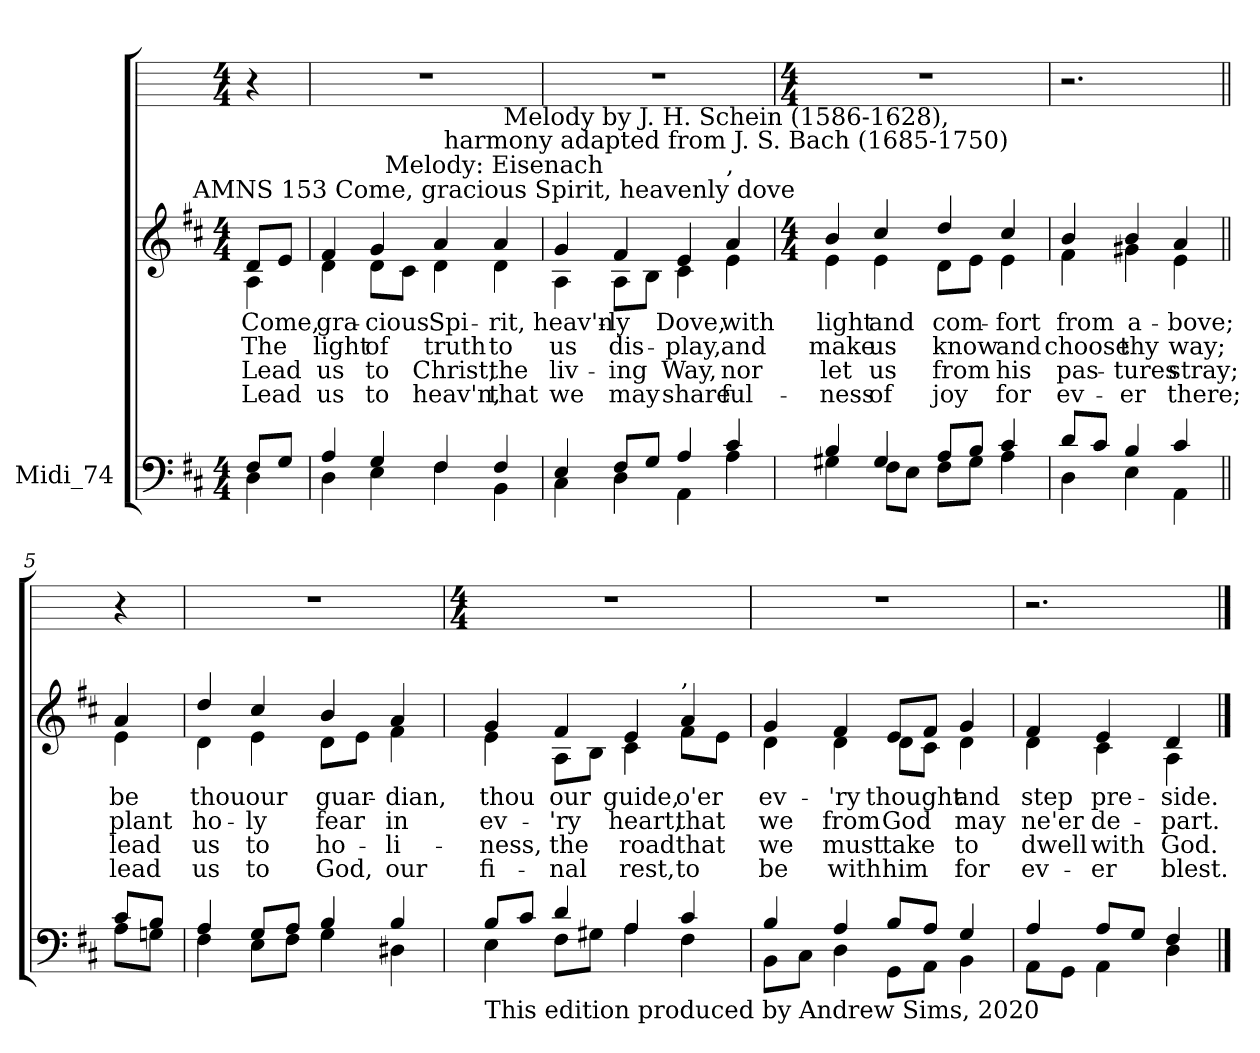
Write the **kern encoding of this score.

**kern	**kern	**text	**text	**text	**text	**kern
*part3	*part2	*part2	*part2	*part2	*part2	*part1
*staff3	*staff2	*staff2	*staff2	*staff2	*staff2	*staff1
*I"Midi_74	*	*	*	*	*	*
*clefF4	*clefG2	*	*	*	*	*
*k[f#c#]	*k[f#c#]	*	*	*	*	*
*D:	*D:	*	*	*	*	*
*M4/4	*M4/4	*	*	*	*	*M4/4
=	=	=	=	=	=	=
*^	*	*	*	*	*	*
!	!	!LO:TX:a:cj:t=S. Browne (1680-1732)\nand others	!	!	!	!	!
!	!	!	!LO:LY:b	!LO:LY:b	!LO:LY:b	!LO:LY:b	!
*	*	*^	*	*	*	*	*
8F#/L	4D\	8d/L	4A\	Come,	The	Lead	Lead	4r
8G/J	.	8e/J	.	.	.	.	.	.
=1	=1	=1	=1	=1	=1	=1	=1	=1
!	!	!	!	!LO:LY:b	!LO:LY:b	!LO:LY:b	!LO:LY:b	!
4A/	4D\	4f#/	4d\	gra-	-light	us	us	1r
!	!	!	!	!LO:LY:b	!LO:LY:b	!LO:LY:b	!LO:LY:b	!
4G/	4E\	4g/	8d\L	cious	of	to	to	.
.	.	.	8c#\J	.	.	.	.	.
!	!	!	!	!LO:LY:b	!LO:LY:b	!LO:LY:b	!LO:LY:b	!
4F#/	4F#\	4a/	4d\	Spi-	-truth	Christ,	heav'n,	.
!	!	!LO:TX:a:cj:t=AMNS 153 Come, gracious Spirit, heavenly dove	!	!	!	!	!	!
!	!	!LO:TX:a:cj:t=Melody&colon; Eisenach	!	!	!	!	!	!
!	!	!	!	!LO:LY:b	!LO:LY:b	!LO:LY:b	!LO:LY:b	!
4F#/	4BB\	4a/	4d\	rit,	to	the	that	.
=2	=2	=2	=2	=2	=2	=2	=2	=2
!	!	!	!	!LO:LY:b	!LO:LY:b	!LO:LY:b	!LO:LY:b	!
4E/	4C#\	4g/	4A\	heav'n-	-us	liv-	-we	1r
!	!	!	!	!LO:LY:b	!LO:LY:b	!LO:LY:b	!LO:LY:b	!
8F#/L	4D\	4f#/	8A\L	ly	dis-	-ing	may	.
8G/J	.	.	8B\J	.	.	.	.	.
!	!	!	!	!LO:LY:b	!LO:LY:b	!LO:LY:b	!LO:LY:b	!
4A/	4AA\	4e/	4c#\	Dove,	play,	Way,	share	.
!	!	!LO:TX:a:t=,	!	!	!	!	!	!
!	!	!LO:TX:a:cj:t=Melody by J. H. Schein (1586-1628),\nharmony adapted from J. S. Bach (1685-1750)	!	!	!	!	!	!
!	!	!	!	!LO:LY:b	!LO:LY:b	!LO:LY:b	!LO:LY:b	!
4c#/	4A\	4a/	4e\	with	and	nor	ful-	.
!!LO:LB:g=z
=3	=3	=3	=3	=3	=3	=3	=3	=3
*	*	*M4/4	*	*	*	*	*	*M4/4
!	!	!	!	!LO:LY:b	!LO:LY:b	!LO:LY:b	!LO:LY:b	!
4B/	4G#X\	4b/	4e\	-light	make	let	ness	1r
!	!	!	!	!LO:LY:b	!LO:LY:b	!LO:LY:b	!LO:LY:b	!
4G#/	8F#\L	4cc#/	4e\	and	us	us	of	.
.	8E\J	.	.	.	.	.	.	.
!	!	!	!	!LO:LY:b	!LO:LY:b	!LO:LY:b	!LO:LY:b	!
8A/L	8F#\L	4dd/	8d\L	com-	-know	from	joy	.
8B/J	8G#\J	.	8e\J	.	.	.	.	.
!	!	!	!	!LO:LY:b	!LO:LY:b	!LO:LY:b	!LO:LY:b	!
4c#/	4A\	4cc#/	4e\	fort	and	his	for	.
=4	=4	=4	=4	=4	=4	=4	=4	=4
!	!	!	!	!LO:LY:b	!LO:LY:b	!LO:LY:b	!LO:LY:b	!
8d/L	4D\	4b/	4f#\	from	choose	pas-	-ev-	2.r
8c#/J	.	.	.	.	.	.	.	.
!	!	!	!	!LO:LY:b	!LO:LY:b	!LO:LY:b	!LO:LY:b	!
4B/	4E\	4b/	4g#X\	-a-	-thy	tures	er	.
!	!	!	!	!LO:LY:b	!LO:LY:b	!LO:LY:b	!LO:LY:b	!
4c#/	4AA\	4a/	4e\	bove;	way;	stray;	there;	.
=5||	=5||	=5||	=5||	=5||	=5||	=5||	=5||	=5||
!	!	!	!	!LO:LY:b	!LO:LY:b	!LO:LY:b	!LO:LY:b	!
8c#/L	8A\L	4a/	4e\	be	plant	lead	lead	4r
8B/J	8Gn\J	.	.	.	.	.	.	.
=6	=6	=6	=6	=6	=6	=6	=6	=6
!	!	!	!	!LO:LY:b	!LO:LY:b	!LO:LY:b	!LO:LY:b	!
4A/	4F#\	4dd/	4d\	thou	ho-	-us	us	1r
!	!	!	!	!LO:LY:b	!LO:LY:b	!LO:LY:b	!LO:LY:b	!
8G/L	8E\L	4cc#/	4e\	our	ly	to	to	.
8A/J	8F#\J	.	.	.	.	.	.	.
!	!	!	!	!LO:LY:b	!LO:LY:b	!LO:LY:b	!LO:LY:b	!
4B/	4G\	4b/	8d\L	guar-	-fear	ho-	-God,	.
.	.	.	8e\J	.	.	.	.	.
!	!	!	!	!LO:LY:b	!LO:LY:b	!LO:LY:b	!LO:LY:b	!
4B/	4D#X\	4a/	4f#\	dian,	in	li-	-our	.
!!LO:LB:g=z
=7	=7	=7	=7	=7	=7	=7	=7	=7
*	*	*	*	*	*	*	*	*M4/4
!LO:TX:b:t=This edition produced by Andrew Sims, 2020	!	!	!	!	!	!	!	!
!	!	!	!	!LO:LY:b	!LO:LY:b	!LO:LY:b	!LO:LY:b	!
8B/L	4E\	4g/	4e\	thou	ev-	-ness,	fi-	1r
8c#/J	.	.	.	.	.	.	.	.
!	!	!	!	!LO:LY:b	!LO:LY:b	!LO:LY:b	!LO:LY:b	!
4d/	8F#\L	4f#/	8A\L	-our	'ry	the	nal	.
.	8G#X\J	.	8B\J	.	.	.	.	.
!	!	!	!	!LO:LY:b	!LO:LY:b	!LO:LY:b	!LO:LY:b	!
4A/	4A\	4e/	4c#\	guide,	heart,	road	rest,	.
!	!	!LO:TX:a:t=,	!	!	!	!	!	!
!	!	!	!	!LO:LY:b	!LO:LY:b	!LO:LY:b	!LO:LY:b	!
4c#/	4F#\	4a/	8f#\L	o'er	that	that	to	.
.	.	.	8e\J	.	.	.	.	.
=8	=8	=8	=8	=8	=8	=8	=8	=8
!	!	!	!	!LO:LY:b	!LO:LY:b	!LO:LY:b	!LO:LY:b	!
4B/	8BB\L	4g/	4d\	ev-	-we	we	be	1r
.	8C#\J	.	.	.	.	.	.	.
!	!	!	!	!LO:LY:b	!LO:LY:b	!LO:LY:b	!LO:LY:b	!
4A/	4D\	4f#/	4d\	'ry	from	must	with	.
!	!	!	!	!LO:LY:b	!LO:LY:b	!LO:LY:b	!LO:LY:b	!
8B/L	8GG\L	8e/L	8d\L	thought	God	take	him	.
8A/J	8AA\J	8f#/J	8c#\J	.	.	.	.	.
!	!	!	!	!LO:LY:b	!LO:LY:b	!LO:LY:b	!LO:LY:b	!
4G/	4BB\	4g/	4d\	and	may	to	for	.
=9	=9	=9	=9	=9	=9	=9	=9	=9
!	!	!	!	!LO:LY:b	!LO:LY:b	!LO:LY:b	!LO:LY:b	!
4A/	8AA\L	4f#/	4d\	step	ne'er	dwell	ev-	2.r
.	8GG\J	.	.	.	.	.	.	.
!	!	!	!	!LO:LY:b	!LO:LY:b	!LO:LY:b	!LO:LY:b	!
8A/L	4AA\	4e/	4c#\	-pre-	-de-	-with	er	.
8G/J	.	.	.	.	.	.	.	.
!	!	!	!	!LO:LY:b	!LO:LY:b	!LO:LY:b	!LO:LY:b	!
4F#/	4D\	4d/	4A\	side.	part.	God.	blest.	.
*v	*v	*	*	*	*	*	*	*
*	*v	*v	*	*	*	*	*
==	==	==	==	==	==	==
*-	*-	*-	*-	*-	*-	*-
